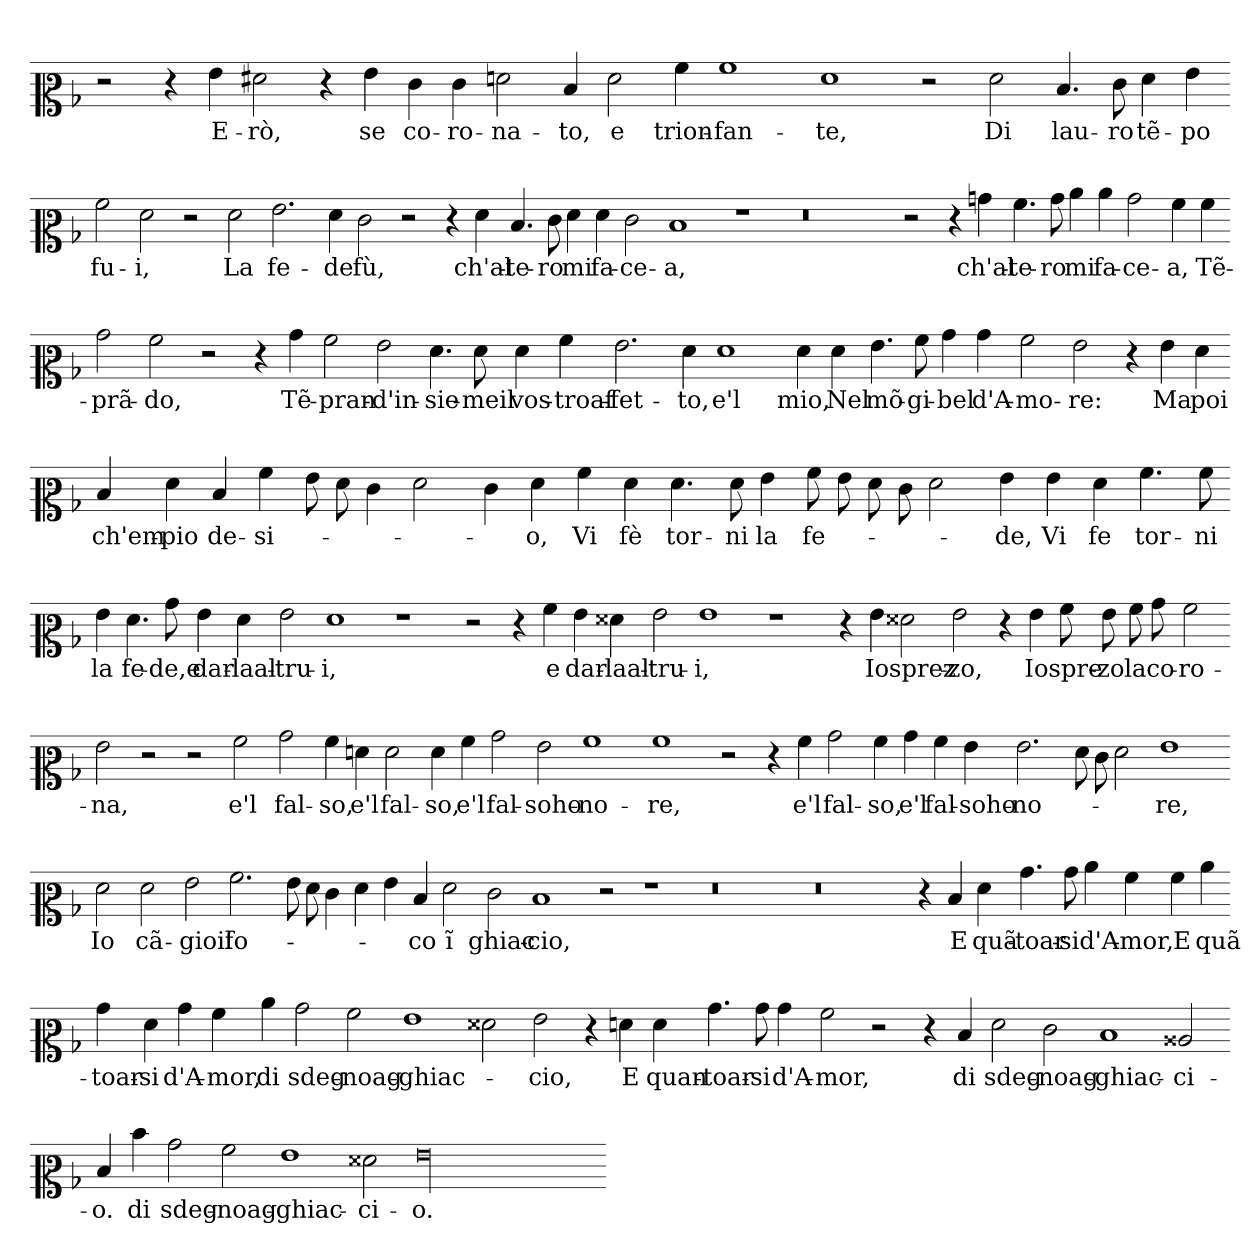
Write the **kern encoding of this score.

**kern	**text
*part1	*part1
*staff1	*staff1
*clefC2	*
*k[b-]	*
=	=
2r	.
4r	.
4g	E-
2f#X	rò,
4r	.
4g	se
4e	co-
4e	ro-
2f	na-
4d	to,
2f	e
4a	trion-
1a	fan-
1f	te,
2r	.
2f	Di
4.d	lau-
8e	ro
4f	tẽ-
4g	po
=-	=-
2a	fu-
2f	i,
2r	.
2f	La
2.g	fe-
4f	de
2e	fù,
2r	.
4r	.
4f	ch'al-
4.d	te-
8e	ro
4f	mi
4f	fa-
2e	ce-
1d	a,
1r	.
0r	.
2r	.
4r	.
4b	ch'al-
4.a	te-
8b	ro
4cc	mi
4cc	fa-
2b	ce-
4a	a,
4a	Tẽ-
=-	=-
2b	prã-
2a	do,
2r	.
4r	.
4b	Tẽ-
2a	pran-
2g	d'in-
4.f	sie-
8f	meil
4f	vos-
4a	troaf-
2.g	fet-
4f	to,
1f	e'l
4f	mio,
4f	Nel
4.g	mõ-
8a	gi-
4b	bel
4b	d'A-
2a	mo-
2g	re:
4r	.
4g	Ma
4f	poi
=-	=-
4d	ch'em-
4f	pio
4d	de-
4a	si-
8g	.
8f	.
4e	.
2f	.
4e	.
4f	o,
4a	Vi
4f	fѐ
4.f	tor-
8f	ni
4g	la
8a	fe-
8g	.
8f	.
8e\	.
2f	.
4g	de,
4g	Vi
4f	fe
4.a	tor-
8a	ni
=-	=-
4g	la
4.f	fe-
8b	de,e
4g	dar-
4f	laal-
2g	tru-
1f	i,
1r	.
2r	.
4r	.
4a	e
4g	dar-
4f##X	laal-
2g	tru-
1g	i,
1r	.
4r	.
4g	Io
2f##X	sprez-
2g	zo,
4r	.
4g	Io
8a	spre-
8g	zo
8a	la
8b	co-
2a	ro-
=-	=-
2g	na,
2r	.
2r	.
2a	e'l
2b	fal-
4a	so,
4f	e'l
2f	fal-
4f	so,
4a	e'l
2b	fal-
2g	soho-
1a	no-
1a	re,
2r	.
4r	.
4a	e'l
2b	fal-
4a	so,
4b	e'l
4a	fal-
4g	soho-
2.g	no-
8f	.
8e\	.
2f	.
1g	re,
=-	=-
2f	Io
2f	cã-
2g	gioil
2.a	fo-
8g	.
8f	.
4e	.
4f	.
4g	.
4d	co
2f	ĩ
2e	ghiac-
1d	cio,
2r	.
1r	.
0r	.
0r	.
4r	.
4d	E
4f	quã-
4.b	toar-
8b	si
4cc	d'A-
4a	mor,
4a	E
4cc	quã-
=-	=-
4b	toar-
4f	si
4b	d'A-
4a	mor,
4cc	di
2b	sdeg-
2a	noag-
1g	ghiac-
2f##X	.
2g	cio,
4r	.
4f	E
4f	quan-
4.b	toar-
8b	si
4b	d'A-
2a	mor,
2r	.
4r	.
4d	di
2f	sdeg-
2e	noag-
1d	ghiac-
2c##X	ci-
=-	=-
4d	o.
4dd	di
2b	sdeg-
2a	noag-
1g	ghiac-
2f##X	ci-
00g	o.
=-	=-
*-	*-
